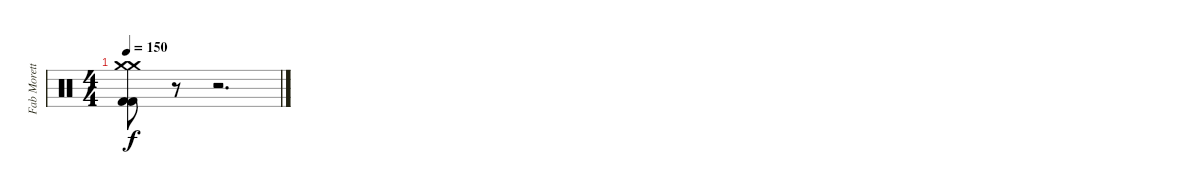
\track ("Fab Moretti" "Fab Morett") {instrument percussion}
\staff {score}
\articulation defaults
\ts (4 4)
\tempo 150
\clef neutral
\ks c
("Crash medium (hit)" "Crash medium (hit)" "Kick (hit) 2" "Kick (hit) 2").8{dy f} r.8 r.2{d}
